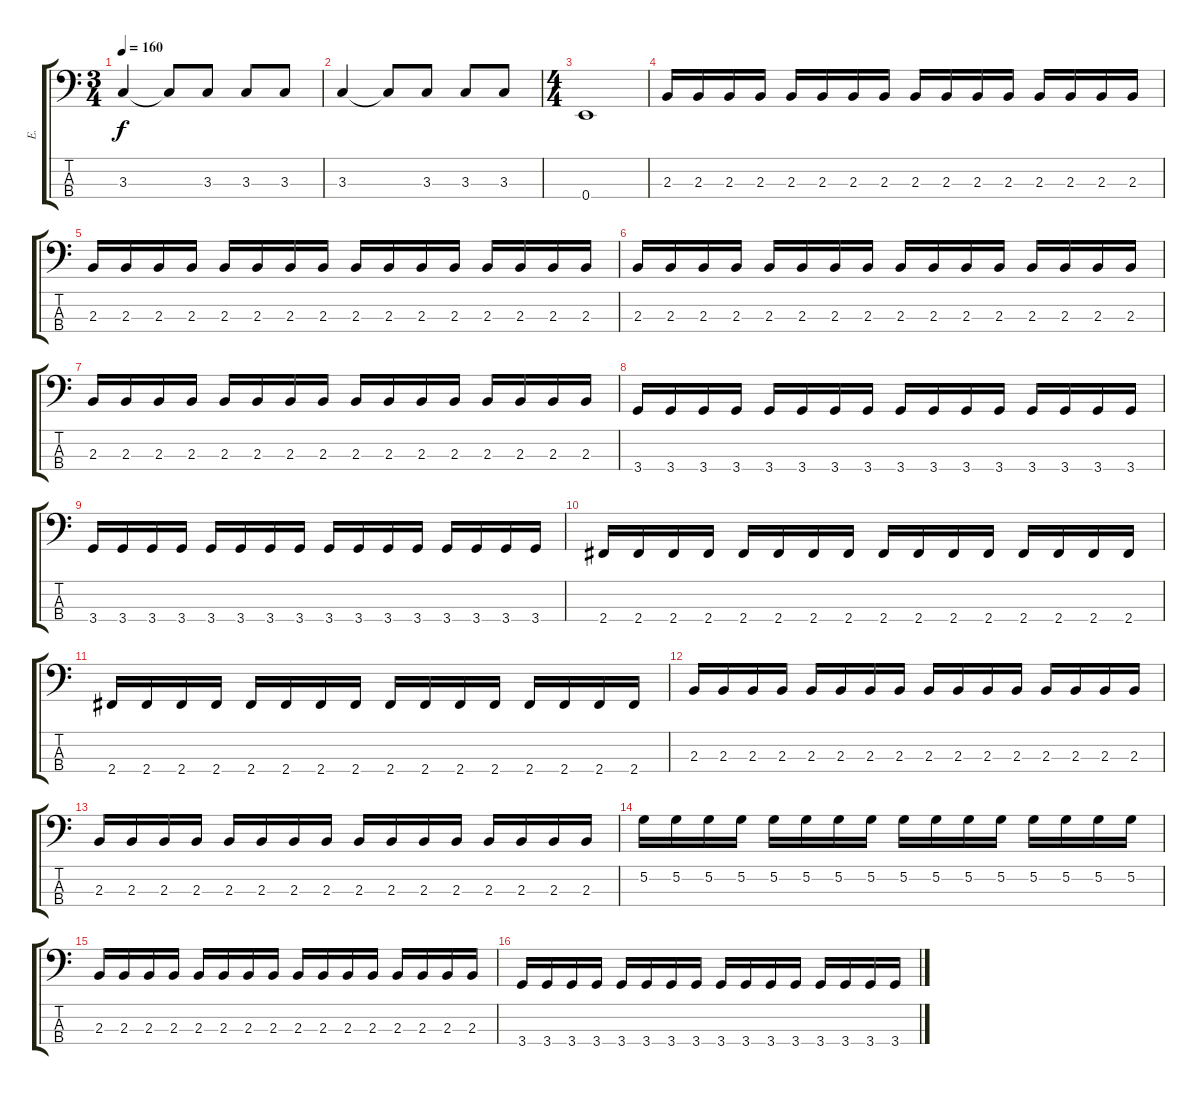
\track ("E." "E.") {instrument electricbassfinger}
\staff {score tabs}
\tuning (G2 D2 A1 E1) {hide}
\ts (3 4)
\tempo 160
\clef f4
\ks c
3.3.4{dy f} 3.3{t}.8 3.3.8 3.3.8 3.3.8 |
3.3.4 3.3{t}.8 3.3.8 3.3.8 3.3.8 |
\ts (4 4)
0.4.1 |
2.3.16 2.3.16 2.3.16 2.3.16 2.3.16 2.3.16 2.3.16 2.3.16 2.3.16 2.3.16 2.3.16 2.3.16 2.3.16 2.3.16 2.3.16 2.3.16 |
2.3.16 2.3.16 2.3.16 2.3.16 2.3.16 2.3.16 2.3.16 2.3.16 2.3.16 2.3.16 2.3.16 2.3.16 2.3.16 2.3.16 2.3.16 2.3.16 |
2.3.16 2.3.16 2.3.16 2.3.16 2.3.16 2.3.16 2.3.16 2.3.16 2.3.16 2.3.16 2.3.16 2.3.16 2.3.16 2.3.16 2.3.16 2.3.16 |
2.3.16 2.3.16 2.3.16 2.3.16 2.3.16 2.3.16 2.3.16 2.3.16 2.3.16 2.3.16 2.3.16 2.3.16 2.3.16 2.3.16 2.3.16 2.3.16 |
3.4.16 3.4.16 3.4.16 3.4.16 3.4.16 3.4.16 3.4.16 3.4.16 3.4.16 3.4.16 3.4.16 3.4.16 3.4.16 3.4.16 3.4.16 3.4.16 |
3.4.16 3.4.16 3.4.16 3.4.16 3.4.16 3.4.16 3.4.16 3.4.16 3.4.16 3.4.16 3.4.16 3.4.16 3.4.16 3.4.16 3.4.16 3.4.16 |
2.4.16 2.4.16 2.4.16 2.4.16 2.4.16 2.4.16 2.4.16 2.4.16 2.4.16 2.4.16 2.4.16 2.4.16 2.4.16 2.4.16 2.4.16 2.4.16 |
2.4.16 2.4.16 2.4.16 2.4.16 2.4.16 2.4.16 2.4.16 2.4.16 2.4.16 2.4.16 2.4.16 2.4.16 2.4.16 2.4.16 2.4.16 2.4.16 |
2.3.16 2.3.16 2.3.16 2.3.16 2.3.16 2.3.16 2.3.16 2.3.16 2.3.16 2.3.16 2.3.16 2.3.16 2.3.16 2.3.16 2.3.16 2.3.16 |
2.3.16 2.3.16 2.3.16 2.3.16 2.3.16 2.3.16 2.3.16 2.3.16 2.3.16 2.3.16 2.3.16 2.3.16 2.3.16 2.3.16 2.3.16 2.3.16 |
5.2.16 5.2.16 5.2.16 5.2.16 5.2.16 5.2.16 5.2.16 5.2.16 5.2.16 5.2.16 5.2.16 5.2.16 5.2.16 5.2.16 5.2.16 5.2.16 |
2.3.16 2.3.16 2.3.16 2.3.16 2.3.16 2.3.16 2.3.16 2.3.16 2.3.16 2.3.16 2.3.16 2.3.16 2.3.16 2.3.16 2.3.16 2.3.16 |
3.4.16 3.4.16 3.4.16 3.4.16 3.4.16 3.4.16 3.4.16 3.4.16 3.4.16 3.4.16 3.4.16 3.4.16 3.4.16 3.4.16 3.4.16 3.4.16
